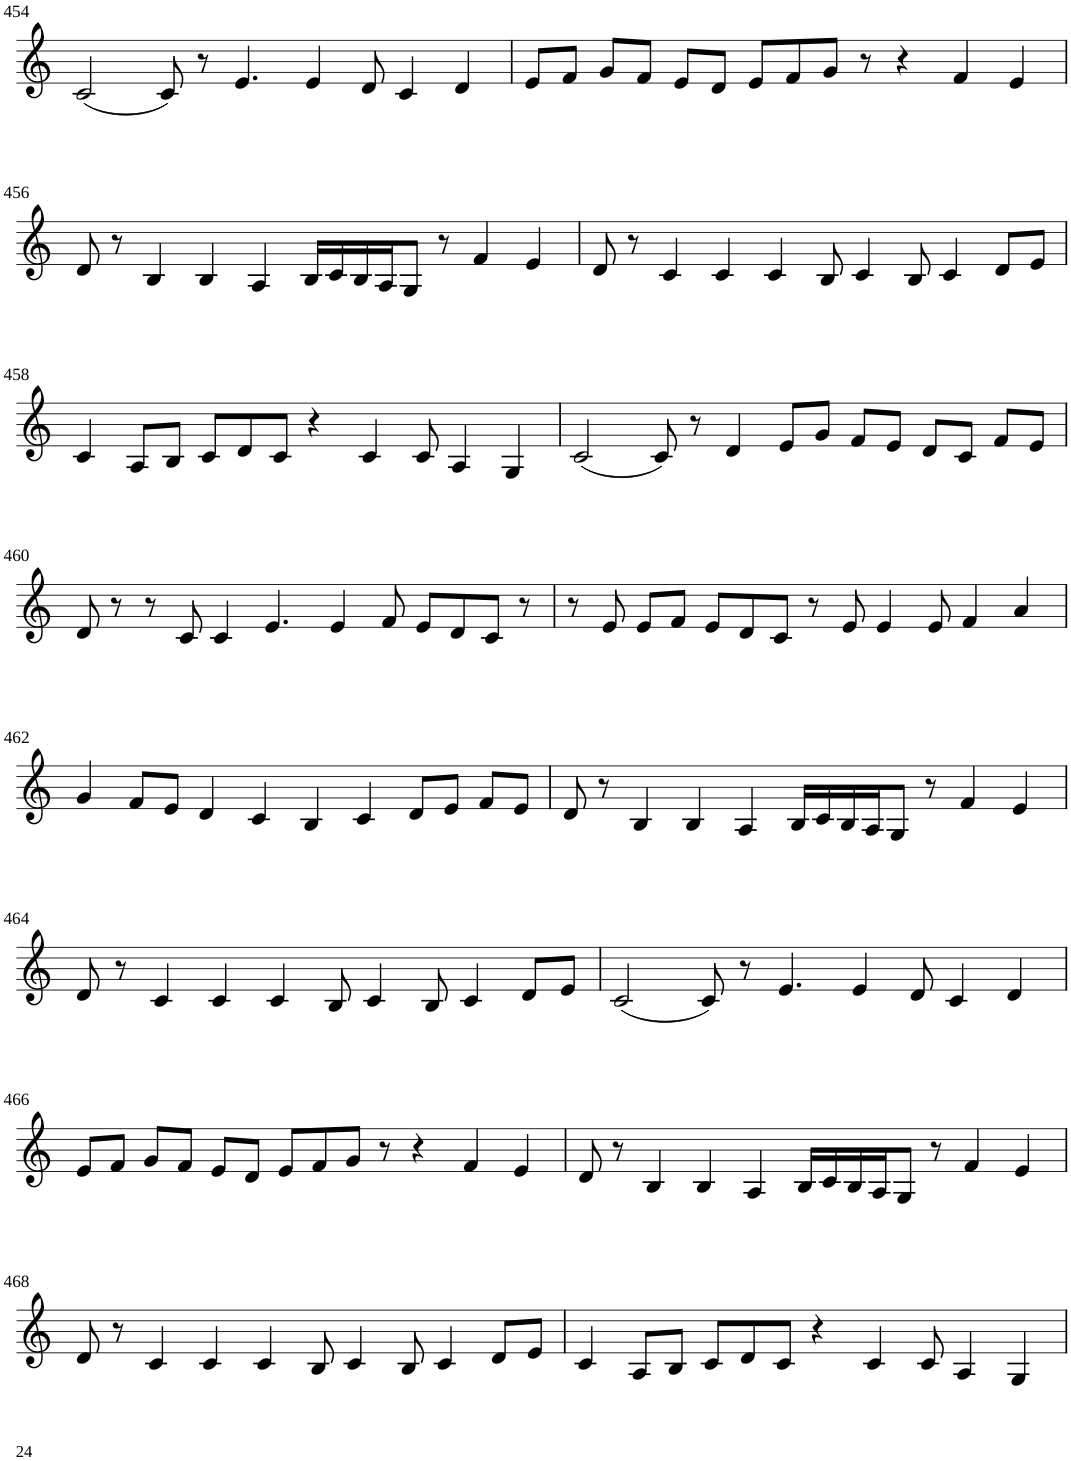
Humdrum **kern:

**kern
*part1
*staff1
*I"Violin
!!LO:PB:g=z
*clefG2
*k[]
*M8/4
=454
(2c/
8c/)
8r
4.e/
4e/
8d/
4c/
4d/
=455
8e/L
8f/J
8g/L
8f/J
8e/L
8d/J
8e/L
8f/
8g/J
8r
4r
4f/
4e/
!!LO:LB:g=z
=456
8d/
8r
4B/
4B/
4A/
16B/LL
16c/
16B/
16A/J
8G/J
8r
4f/
4e/
=457
8d/
8r
4c/
4c/
4c/
8B/
4c/
8B/
4c/
8d/L
8e/J
!!LO:LB:g=z
=458
4c/
8A/L
8B/J
8c/L
8d/
8c/J
4r
4c/
8c/
4A/
4G/
=459
(2c/
8c/)
8r
4d/
8e/L
8g/J
8f/L
8e/J
8d/L
8c/J
8f/L
8e/J
!!LO:LB:g=z
=460
8d/
8r
8r
8c/
4c/
4.e/
4e/
8f/
8e/L
8d/
8c/J
8r
=461
8r
8e/
8e/L
8f/J
8e/L
8d/
8c/J
8r
8e/
4e/
8e/
4f/
4a/
!!LO:LB:g=z
=462
4g/
8f/L
8e/J
4d/
4c/
4B/
4c/
8d/L
8e/J
8f/L
8e/J
=463
8d/
8r
4B/
4B/
4A/
16B/LL
16c/
16B/
16A/J
8G/J
8r
4f/
4e/
!!LO:LB:g=z
=464
8d/
8r
4c/
4c/
4c/
8B/
4c/
8B/
4c/
8d/L
8e/J
=465
(2c/
8c/)
8r
4.e/
4e/
8d/
4c/
4d/
!!LO:LB:g=z
=466
8e/L
8f/J
8g/L
8f/J
8e/L
8d/J
8e/L
8f/
8g/J
8r
4r
4f/
4e/
=467
8d/
8r
4B/
4B/
4A/
16B/LL
16c/
16B/
16A/J
8G/J
8r
4f/
4e/
!!LO:LB:g=z
=468
8d/
8r
4c/
4c/
4c/
8B/
4c/
8B/
4c/
8d/L
8e/J
=469
4c/
8A/L
8B/J
8c/L
8d/
8c/J
4r
4c/
8c/
4A/
4G/
=
*-
